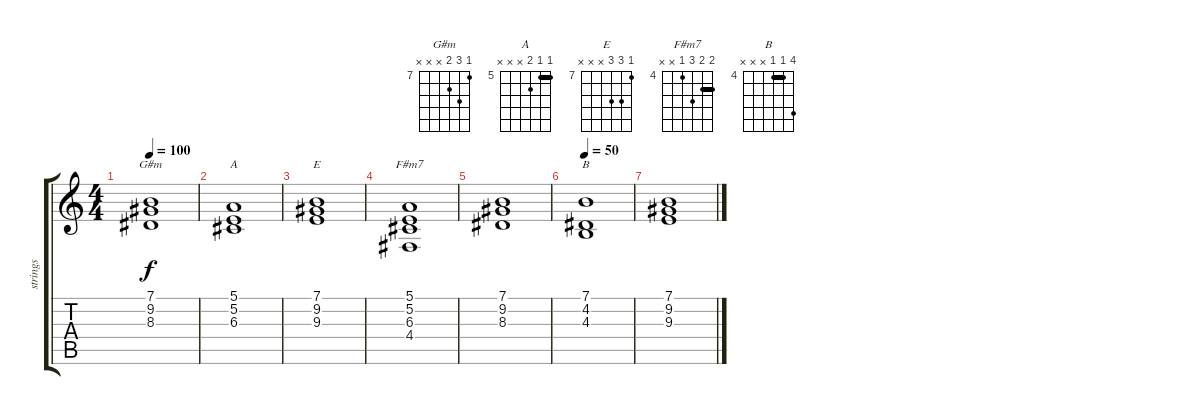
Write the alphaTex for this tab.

\track ("strings" "strings") {instrument stringensemble1}
\staff {score tabs}
\tuning (E4 B3 G3 D3 A2 E2) {hide}
\chord ("G#m" 7 9 8 x x x) {firstfret 7}
\chord ("A" 5 5 6 x x x) {firstfret 5 barre 5}
\chord ("E" 7 9 9 x x x) {firstfret 7}
\chord ("F#m7" 5 5 6 4 x x) {firstfret 4 barre 5}
\chord ("B" 7 4 4 x x x) {firstfret 4 barre 4}
\ts (4 4)
\tempo 100
\clef g2
\ks c
(7.1 9.2 8.3).1{ch "G#m" dy f} |
(5.1 5.2 6.3).1{ch "A"} |
(7.1 9.2 9.3).1{ch "E"} |
(5.1 5.2 6.3 4.4).1{ch "F#m7"} |
(7.1 9.2 8.3).1 |
\tempo 50
(7.1 4.2 4.3).1{ch "B"} |
(7.1 9.2 9.3).1
